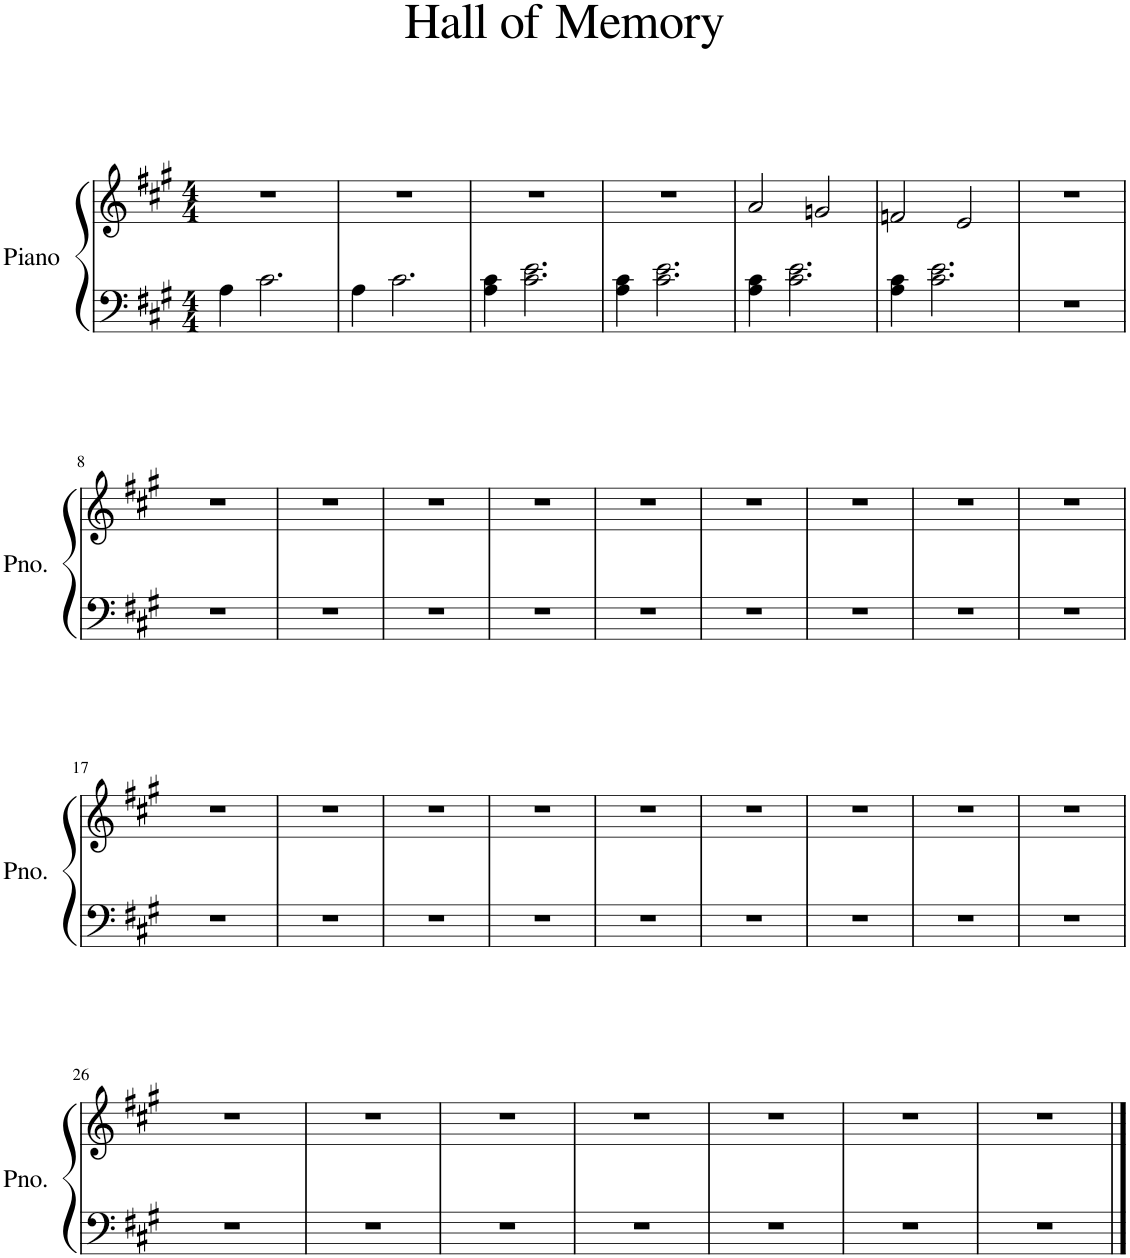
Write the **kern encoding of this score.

**kern	**kern
*part1	*part1
*staff2	*staff1
*I"Piano	*
*I'Pno.	*
*clefF4	*clefG2
*k[f#c#g#]	*k[f#c#g#]
*M4/4	*M4/4
=1	=1
4A\	1r
2.c#\	.
=2	=2
4A\	1r
2.c#\	.
=3	=3
4A\ 4c#\	1r
2.c#\ 2.e\	.
=4	=4
4A\ 4c#\	1r
2.c#\ 2.e\	.
=5	=5
4A\ 4c#\	2a/
2.c#\ 2.e\	.
.	2gn/
=6	=6
4A\ 4c#\	2fn/
2.c#\ 2.e\	.
.	2e/
=7	=7
1r	1r
!!LO:LB:g=z
=8	=8
1r	1r
=9	=9
1r	1r
=10	=10
1r	1r
=11	=11
1r	1r
=12	=12
1r	1r
=13	=13
1r	1r
=14	=14
1r	1r
=15	=15
1r	1r
=16	=16
1r	1r
!!LO:LB:g=z
=17	=17
1r	1r
=18	=18
1r	1r
=19	=19
1r	1r
=20	=20
1r	1r
=21	=21
1r	1r
=22	=22
1r	1r
=23	=23
1r	1r
=24	=24
1r	1r
=25	=25
1r	1r
!!LO:LB:g=z
=26	=26
1r	1r
=27	=27
1r	1r
=28	=28
1r	1r
=29	=29
1r	1r
=30	=30
1r	1r
=31	=31
1r	1r
=32	=32
1r	1r
==	==
*-	*-
